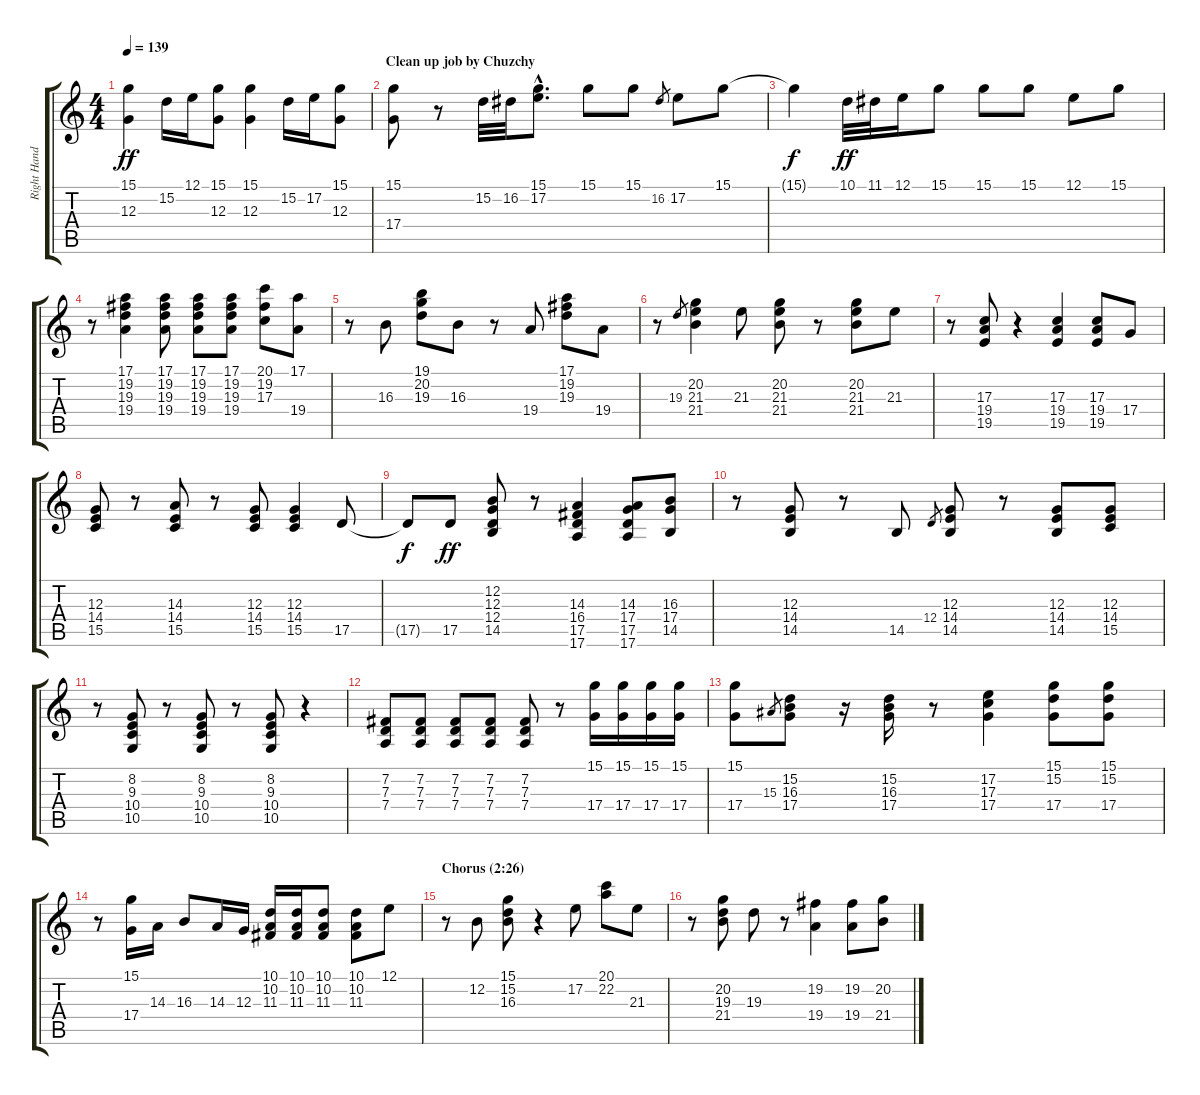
\track ("Right Hand" "Right Hand") {instrument brightacousticpiano}
\staff {score tabs}
\tuning (E4 B3 G3 D3 A2 E2) {hide}
\ts (4 4)
\tempo 139
\clef g2
\ks c
(15.1 12.3).4{dy ff} 15.2.16 12.1.16 (15.1 12.3).8 (15.1 12.3).4 15.2.16 17.2.16 (15.1 12.3).8 |
\section ("" "Clean up job by Chuzchy")
(15.1 17.4).8 r.8 15.2.32 16.2.32 (15.1{hac} 17.2{hac}).8{d} 15.1.8 15.1.8 16.2.8{gr} 17.2.8 15.1.8 |
15.1{t}.4{dy f} 10.1.32{dy ff} 11.1.32 12.1.16 15.1.8 15.1.8 15.1.8 12.1.8 15.1.8 |
r.8 (17.1 19.2 19.3 19.4).4 (17.1 19.2 19.3 19.4).8 (17.1 19.2 19.3 19.4).8 (17.1 19.2 19.3 19.4).8 (20.1 19.2 17.3).8 (17.1 19.4).8 |
r.8 16.3.8 (19.1 20.2 19.3).8 16.3.8 r.8 19.4.8 (17.1 19.2 19.3).8 19.4.8 |
r.8 19.3.8{gr} (20.2 21.3 21.4).4 21.3.8 (20.2 21.3 21.4).8 r.8 (20.2 21.3 21.4).8 21.3.8 |
r.8 (17.3 19.4 19.5).8 r.4 (17.3 19.4 19.5).4 (17.3 19.4 19.5).8 17.4.8 |
(12.3 14.4 15.5).8 r.8 (14.3 14.4 15.5).8 r.8 (12.3 14.4 15.5).8 (12.3 14.4 15.5).4 17.5.8 |
17.5{t}.8{dy f} 17.5.8{dy ff} (12.2 12.3 12.4 14.5).8 r.8 (14.3 16.4 17.5 17.6).4 (14.3 17.4 17.5 17.6).8 (16.3 17.4 14.5).8 |
r.8 (12.3 14.4 14.5).8 r.8 14.5.8 12.4.8{gr} (12.3 14.4 14.5).8 r.8 (12.3 14.4 14.5).8 (12.3 14.4 15.5).8 |
r.8 (8.2 9.3 10.4 10.5).8 r.8 (8.2 9.3 10.4 10.5).8 r.8 (8.2 9.3 10.4 10.5).8 r.4 |
(7.2 7.3 7.4).8 (7.2 7.3 7.4).8 (7.2 7.3 7.4).8 (7.2 7.3 7.4).8 (7.2 7.3 7.4).8 r.8 (15.1 17.4).16 (15.1 17.4).16 (15.1 17.4).16 (15.1 17.4).16 |
(15.1 17.4).8 15.3.8{gr} (15.2 16.3 17.4).8 r.16 (15.2 16.3 17.4).16 r.8 (17.2 17.3 17.4).4 (15.1 15.2 17.4).8 (15.1 15.2 17.4).8 |
r.8 (15.1 17.4).16 14.3.16 16.3.8 14.3.16 12.3.16 (10.1 10.2 11.3).16 (10.1 10.2 11.3).16 (10.1 10.2 11.3).8 (10.1 10.2 11.3).8 12.1.8 |
\section ("" "Chorus (2:26)")
r.8 12.2.8 (15.1 15.2 16.3).8 r.4 17.2.8 (20.1 22.2).8 21.3.8 |
r.8 (20.2 19.3 21.4).8 19.3.8 r.8 (19.2 19.4).4 (19.2 19.4).8 (20.2 21.4).8
